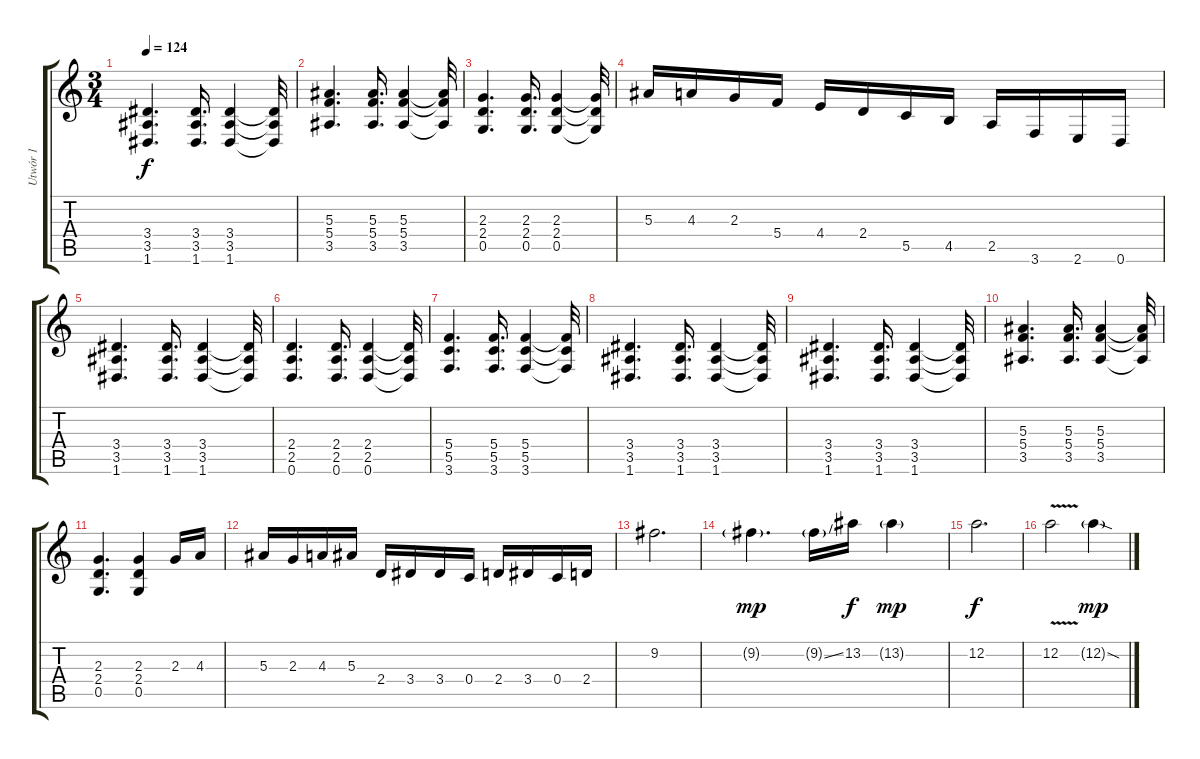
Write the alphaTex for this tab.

\track ("Utwór 1" "Utwór 1") {instrument distortionguitar}
\staff {score tabs}
\tuning (D4 A3 F3 C3 G2 D2) {hide}
\ts (3 4)
\tempo 124
\clef g2
\ks c
(3.4 3.5 1.6).4{d dy f} (3.4 3.5 1.6).16{d} (3.4 3.5 1.6).4 (3.4{t} 3.5{t} 1.6{t}).32 |
(5.3 5.4 3.5).4{d} (5.3 5.4 3.5).16{d} (5.3 5.4 3.5).4 (5.3{t} 5.4{t} 3.5{t}).32 |
(2.3 2.4 0.5).4{d} (2.3 2.4 0.5).16{d} (2.3 2.4 0.5).4 (2.3{t} 2.4{t} 0.5{t}).32 |
5.3.16 4.3.16 2.3.16 5.4.16 4.4.16 2.4.16 5.5.16 4.5.16 2.5.16 3.6.16 2.6.16 0.6.16 |
(3.4 3.5 1.6).4{d} (3.4 3.5 1.6).16{d} (3.4 3.5 1.6).4 (3.4{t} 3.5{t} 1.6{t}).32 |
(2.4 2.5 0.6).4{d} (2.4 2.5 0.6).16{d} (2.4 2.5 0.6).4 (2.4{t} 2.5{t} 0.6{t}).32 |
(5.4 5.5 3.6).4{d} (5.4 5.5 3.6).16{d} (5.4 5.5 3.6).4 (5.4{t} 5.5{t} 3.6{t}).32 |
(3.4 3.5 1.6).4{d} (3.4 3.5 1.6).16{d} (3.4 3.5 1.6).4 (3.4{t} 3.5{t} 1.6{t}).32 |
(3.4 3.5 1.6).4{d} (3.4 3.5 1.6).16{d} (3.4 3.5 1.6).4 (3.4{t} 3.5{t} 1.6{t}).32 |
(5.3 5.4 3.5).4{d} (5.3 5.4 3.5).16{d} (5.3 5.4 3.5).4 (5.3{t} 5.4{t} 3.5{t}).32 |
(2.3 2.4 0.5).4{d} (2.3 2.4 0.5).4 2.3.16 4.3.16 |
5.3.16 2.3.16 4.3.16 5.3.16 2.4.16 3.4.16 3.4.16 0.4.16 2.4.16 3.4.16 0.4.16 2.4.16 |
9.2.2{d} |
9.2{g}.4{d dy mp} 9.2{ss g}.16 13.2.16{dy f} 13.2{g}.4{dy mp} |
12.2.2{d dy f} |
12.2{v}.2 12.2{sod g}.4{dy mp}
